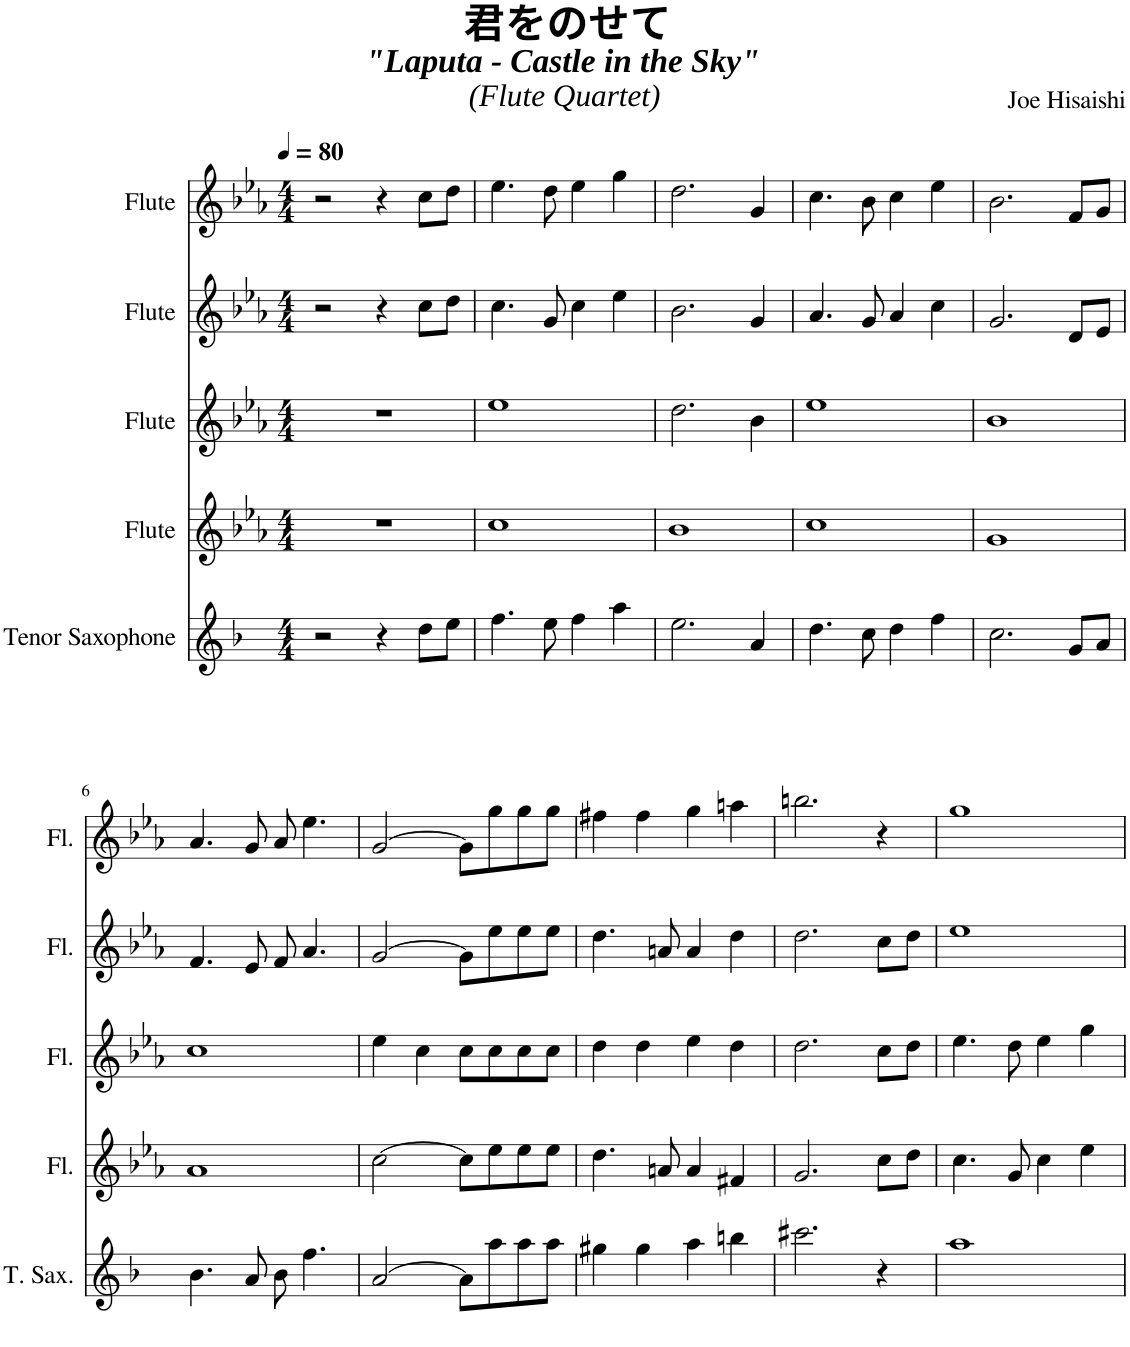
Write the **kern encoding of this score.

**kern	**kern	**kern	**kern	**kern
*part5	*part4	*part3	*part2	*part1
*staff5	*staff4	*staff3	*staff2	*staff1
*I"Tenor Saxophone	*I"Flute	*I"Flute	*I"Flute	*I"Flute
*I'T. Sax.	*I'Fl.	*I'Fl.	*I'Fl.	*I'Fl.
*clefG2	*clefG2	*clefG2	*clefG2	*clefG2
*Trd8c14	*	*	*	*
*k[b-]	*k[b-e-a-]	*k[b-e-a-]	*k[b-e-a-]	*k[b-e-a-]
*M4/4	*M4/4	*M4/4	*M4/4	*M4/4
*MM80	*MM80	*MM80	*MM80	*MM80
=1	=1	=1	=1	=1
2r	1r	1r	2r	2r
4r	.	.	4r	4r
8dd\L	.	.	8cc\L	8cc\L
8ee\J	.	.	8dd\J	8dd\J
=2	=2	=2	=2	=2
4.ff\	1cc	1ee-	4.cc\	4.ee-\
8ee\	.	.	8g/	8dd\
4ff\	.	.	4cc\	4ee-\
4aa\	.	.	4ee-\	4gg\
=3	=3	=3	=3	=3
2.ee\	1b-	2.dd\	2.b-\	2.dd\
4a/	.	4b-\	4g/	4g/
=4	=4	=4	=4	=4
4.dd\	1cc	1ee-	4.a-/	4.cc\
8cc\	.	.	8g/	8b-\
4dd\	.	.	4a-/	4cc\
4ff\	.	.	4cc\	4ee-\
=5	=5	=5	=5	=5
2.cc\	1g	1b-	2.g/	2.b-\
8g/L	.	.	8d/L	8f/L
8a/J	.	.	8e-/J	8g/J
!!LO:LB:g=z
=6	=6	=6	=6	=6
4.b-\	1a-	1cc	4.f/	4.a-/
8a/	.	.	8e-/	8g/
8b-\	.	.	8f/	8a-/
4.ff\	.	.	4.a-/	4.ee-\
=7	=7	=7	=7	=7
[2a/	[2cc\	4ee-\	[2g/	[2g/
.	.	4cc\	.	.
8a\L]	8cc\L]	8cc\L	8g\L]	8g\L]
8aa\	8ee-\	8cc\	8ee-\	8gg\
8aa\	8ee-\	8cc\	8ee-\	8gg\
8aa\J	8ee-\J	8cc\J	8ee-\J	8gg\J
=8	=8	=8	=8	=8
4gg#X\	4.dd\	4dd\	4.dd\	4ff#X\
4gg#\	.	4dd\	.	4ff#\
.	8an/	.	8an/	.
4aa\	4a/	4ee-\	4a/	4gg\
4bbn\	4f#X/	4dd\	4dd\	4aan\
=9	=9	=9	=9	=9
2.ccc#X\	2.g/	2.dd\	2.dd\	2.bbn\
4r	8cc\L	8cc\L	8cc\L	4r
.	8dd\J	8dd\J	8dd\J	.
=10	=10	=10	=10	=10
1aa	4.cc\	4.ee-\	1ee-	1gg
.	8g/	8dd\	.	.
.	4cc\	4ee-\	.	.
.	4ee-\	4gg\	.	.
=	=	=	=	=
*-	*-	*-	*-	*-
